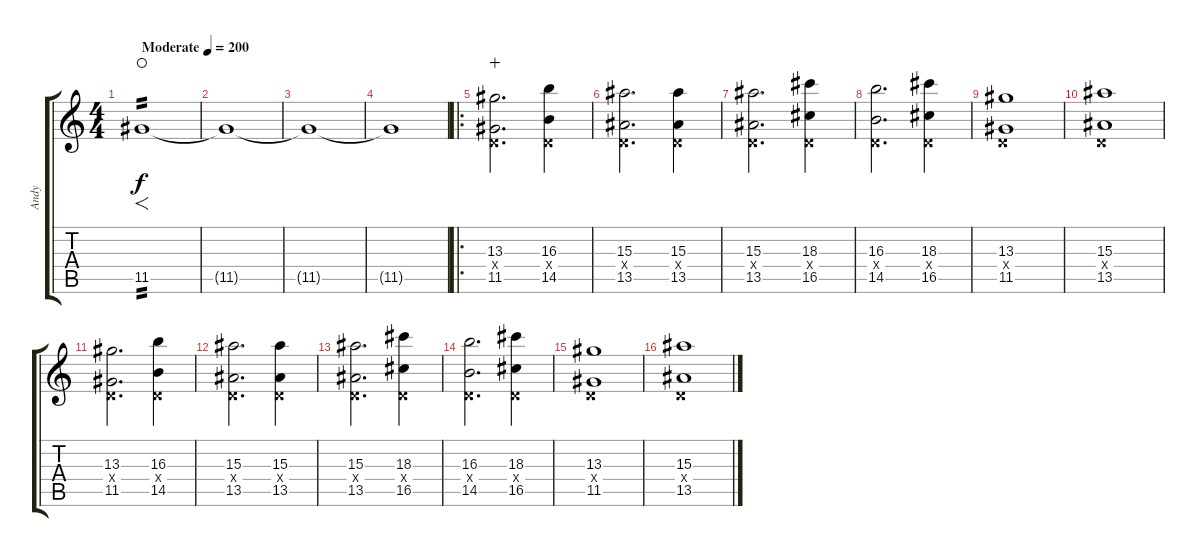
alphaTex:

\track ("Andy" "Andy") {instrument distortionguitar}
\staff {score tabs}
\tuning (E4 B3 G3 D3 A2 E2) {hide}
\ts (4 4)
\tempo (200 "Moderate")
\clef g2
\ks c
11.5.1{f tp 2 dy f instrument distortionguitar waho} |
11.5{t}.1 |
11.5{t}.1 |
11.5{t}.1 |
\ro
(13.3 0.4{x} 11.5).2{d wahc} (16.3 0.4{x} 14.5).4 |
(15.3 0.4{x} 13.5).2{d} (15.3 0.4{x} 13.5).4 |
(15.3 0.4{x} 13.5).2{d} (18.3 0.4{x} 16.5).4 |
(16.3 0.4{x} 14.5).2{d} (18.3 0.4{x} 16.5).4 |
(13.3 0.4{x} 11.5).1 |
(15.3 0.4{x} 13.5).1 |
(13.3 0.4{x} 11.5).2{d} (16.3 0.4{x} 14.5).4 |
(15.3 0.4{x} 13.5).2{d} (15.3 0.4{x} 13.5).4 |
(15.3 0.4{x} 13.5).2{d} (18.3 0.4{x} 16.5).4 |
(16.3 0.4{x} 14.5).2{d} (18.3 0.4{x} 16.5).4 |
(13.3 0.4{x} 11.5).1 |
(15.3 0.4{x} 13.5).1
